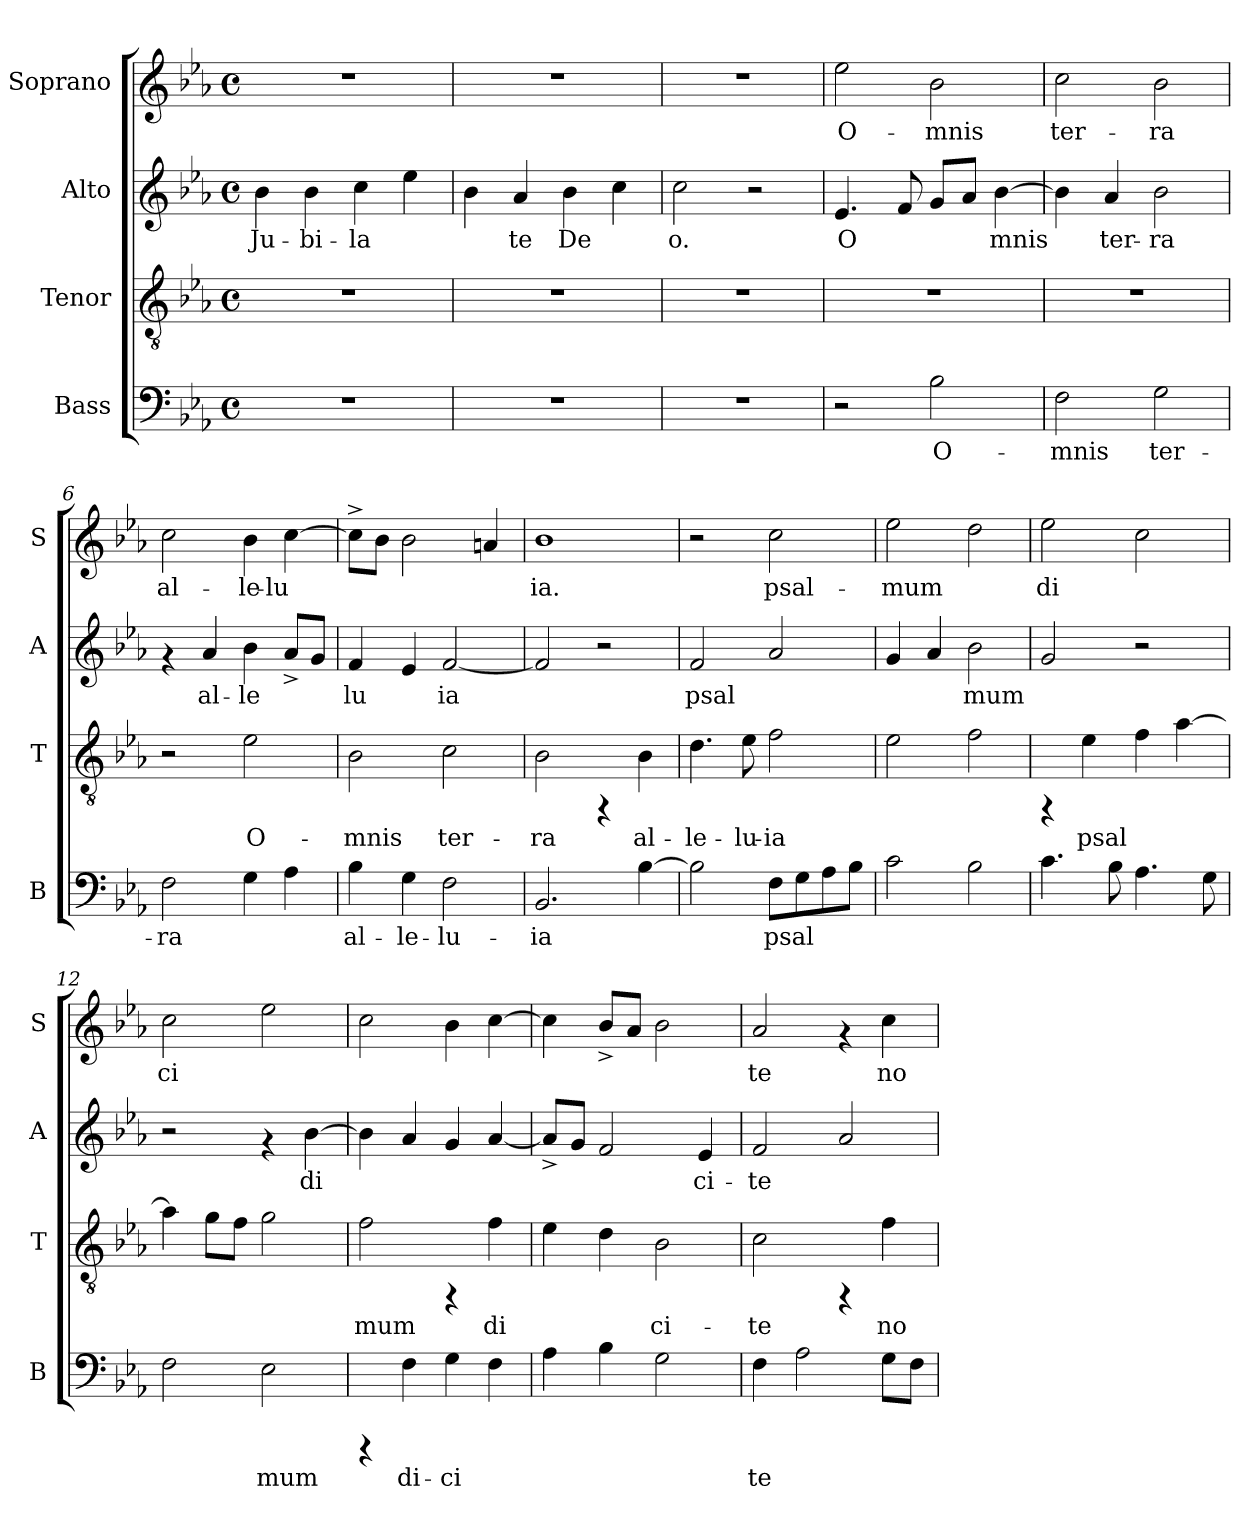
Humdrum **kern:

**kern	**text	**kern	**text	**kern	**text	**kern	**text
*part4	*part4	*part3	*part3	*part2	*part2	*part1	*part1
*staff4	*staff4	*staff3	*staff3	*staff2	*staff2	*staff1	*staff1
*I"Bass	*	*I"Tenor	*	*I"Alto	*	*I"Soprano	*
*I'B	*	*I'T	*	*I'A	*	*I'S	*
!!LO:PB:g=z
*stria5	*	*stria5	*	*stria5	*	*stria5	*
*clefF4	*	*clefGv2	*	*clefG2	*	*clefG2	*
*k[b-e-a-]	*	*k[b-e-a-]	*	*k[b-e-a-]	*	*k[b-e-a-]	*
*E-:	*	*E-:	*	*E-:	*	*E-:	*
*M4/4	*	*M4/4	*	*M4/4	*	*M4/4	*
*met(c)	*	*met(c)	*	*met(c)	*	*met(c)	*
=1	=1	=1	=1	=1	=1	=1	=1
!	!	!	!	!	!LO:LY:b:cj	!	!
1r	.	1r	.	4b-\	Ju-	1r	.
!	!	!	!	!	!LO:LY:b:cj	!	!
.	.	.	.	4b-\	-bi-	.	.
!	!	!	!	!	!LO:LY:b:cj	!	!
.	.	.	.	4cc\	-la-	.	.
!	!	!	!	!	!LO:LY:b:cj	!	!
.	.	.	.	4ee-\	--	.	.
=2	=2	=2	=2	=2	=2	=2	=2
!	!	!	!	!	!LO:LY:b:cj	!	!
1r	.	1r	.	4b-\	--	1r	.
!	!	!	!	!	!LO:LY:b:cj	!	!
.	.	.	.	4a-/	-te	.	.
!	!	!	!	!	!LO:LY:b:cj	!	!
.	.	.	.	4b-\	De-	.	.
!	!	!	!	!	!LO:LY:b:cj	!	!
.	.	.	.	4cc\	--	.	.
=3	=3	=3	=3	=3	=3	=3	=3
!	!	!	!	!	!LO:LY:b:cj	!	!
1r	.	1r	.	2cc\	-o.	1r	.
.	.	.	.	2r	.	.	.
=4	=4	=4	=4	=4	=4	=4	=4
!	!	!	!	!	!LO:LY:b:cj	!	!LO:LY:b:cj
2r	.	1r	.	4.e-/	O-	2ee-\	O-
!	!	!	!	!	!LO:LY:b:cj	!	!
.	.	.	.	8f/	--	.	.
!	!LO:LY:b:cj	!	!	!	!LO:LY:b:cj	!	!LO:LY:b:cj
2B-\	O-	.	.	8g/L	--	2b-\	-mnis
!	!	!	!	!	!LO:LY:b:cj	!	!
.	.	.	.	8a-/J	--	.	.
!	!	!	!	!	!LO:LY:b:cj	!	!
.	.	.	.	[>4b-\	-mnis	.	.
=5	=5	=5	=5	=5	=5	=5	=5
!	!LO:LY:b:cj	!	!	!	!LO:LY:b:cj	!	!LO:LY:b:cj
2F\	-mnis	1r	.	4b-\]	.	2cc\	ter-
!	!	!	!	!	!LO:LY:b:cj	!	!
.	.	.	.	4a-/	ter-	.	.
!	!LO:LY:b:cj	!	!	!	!LO:LY:b:cj	!	!LO:LY:b:cj
2G\	ter-	.	.	2b-\	-ra	2b-\	-ra
!!LO:LB:g=z
=6	=6	=6	=6	=6	=6	=6	=6
!	!LO:LY:b:cj	!	!	!	!	!	!LO:LY:b:cj
2F\	-ra	2r	.	4rf	.	2cc\	al-
!	!	!	!	!	!LO:LY:b:cj	!	!
.	.	.	.	4a-/	al-	.	.
!	!LO:LY:b:cj	!	!LO:LY:b:cj	!	!LO:LY:b:cj	!	!LO:LY:b:cj
4G\	.	2e-\	O-	4b-\	-le-	4b-\	-le-
!	!LO:LY:b:cj	!	!	!	!LO:LY:b:cj	!	!LO:LY:b:cj
4A-\	.	.	.	8a-^>/L	--	[>4cc\	-lu-
!	!	!	!	!	!LO:LY:b:cj	!	!
.	.	.	.	8g/J	--	.	.
=7	=7	=7	=7	=7	=7	=7	=7
!	!LO:LY:b:cj	!	!LO:LY:b:cj	!	!LO:LY:b:cj	!	!LO:LY:b:cj
4B-\	al-	2B-\	-mnis	4f/	-lu-	8cc^<\L]	--
!	!	!	!	!	!	!	!LO:LY:b:cj
.	.	.	.	.	.	8b-\J	--
!	!LO:LY:b:cj	!	!	!	!LO:LY:b:cj	!	!LO:LY:b:cj
4G\	-le-	.	.	4e-/	--	2b-\	--
!	!LO:LY:b:cj	!	!LO:LY:b:cj	!	!LO:LY:b:cj	!	!
2F\	-lu-	2c\	ter-	[<2f/	-ia	.	.
!	!	!	!	!	!	!	!LO:LY:b:cj
.	.	.	.	.	.	4an/	--
=8	=8	=8	=8	=8	=8	=8	=8
!	!LO:LY:b:cj	!	!LO:LY:b:cj	!	!LO:LY:b:cj	!	!LO:LY:b:cj
2.BB-/	-ia	2B-\	-ra	2f/]	.	1b-	-ia.
.	.	4rFF	.	2r	.	.	.
!	!LO:LY:b:cj	!	!LO:LY:b:cj	!	!	!	!
[>4B-\	.	4B-\	al-	.	.	.	.
=9	=9	=9	=9	=9	=9	=9	=9
!	!LO:LY:b:cj	!	!LO:LY:b:cj	!	!LO:LY:b:cj	!	!
2B-\]	.	4.d\	-le-	2f/	psal-	2r	.
!	!	!	!LO:LY:b:cj	!	!	!	!
.	.	8e-\	-lu-	.	.	.	.
!	!LO:LY:b:cj	!	!LO:LY:b:cj	!	!LO:LY:b:cj	!	!LO:LY:b:cj
8F\L	psal-	2f\	-ia	2a-/	--	2cc\	psal-
!	!LO:LY:b:cj	!	!	!	!	!	!
8G\	--	.	.	.	.	.	.
!	!LO:LY:b:cj	!	!	!	!	!	!
8A-\	--	.	.	.	.	.	.
!	!LO:LY:b:cj	!	!	!	!	!	!
8B-\J	--	.	.	.	.	.	.
=10	=10	=10	=10	=10	=10	=10	=10
!	!LO:LY:b:cj	!	!LO:LY:b:cj	!	!LO:LY:b:cj	!	!LO:LY:b:cj
2c\	--	2e-\	.	4g/	--	2ee-\	-mum
!	!	!	!	!	!LO:LY:b:cj	!	!
.	.	.	.	4a-/	--	.	.
!	!LO:LY:b:cj	!	!LO:LY:b:cj	!	!LO:LY:b:cj	!	!LO:LY:b:cj
2B-\	--	2f\	.	2b-\	-mum	2dd\	.
!!LO:PB:g=z
=11	=11	=11	=11	=11	=11	=11	=11
!	!LO:LY:b:cj	!	!	!	!LO:LY:b:cj	!	!LO:LY:b:cj
4.c\	--	4rFF	.	2g/	.	2ee-\	di-
!	!	!	!LO:LY:b:cj	!	!	!	!
.	.	4e-\	psal-	.	.	.	.
!	!LO:LY:b:cj	!	!	!	!	!	!
8B-\	--	.	.	.	.	.	.
!	!LO:LY:b:cj	!	!LO:LY:b:cj	!	!	!	!LO:LY:b:cj
4.A-\	--	4f\	--	2r	.	2cc\	--
!	!	!	!LO:LY:b:cj	!	!	!	!
.	.	[>4a-\	--	.	.	.	.
!	!LO:LY:b:cj	!	!	!	!	!	!
8G\	--	.	.	.	.	.	.
=12	=12	=12	=12	=12	=12	=12	=12
!	!LO:LY:b:cj	!	!LO:LY:b:cj	!	!	!	!LO:LY:b:cj
2F\	--	4a-\]	--	2r	.	2cc\	-ci-
!	!	!	!LO:LY:b:cj	!	!	!	!
.	.	8g\L	--	.	.	.	.
!	!	!	!LO:LY:b:cj	!	!	!	!
.	.	8f\J	--	.	.	.	.
!	!LO:LY:b:cj	!	!LO:LY:b:cj	!	!	!	!LO:LY:b:cj
2E-\	-mum	2g\	--	4rf	.	2ee-\	--
!	!	!	!	!	!LO:LY:b:cj	!	!
.	.	.	.	[>4b-\	di-	.	.
=13	=13	=13	=13	=13	=13	=13	=13
!	!	!	!LO:LY:b:cj	!	!LO:LY:b:cj	!	!LO:LY:b:cj
4rCCC	.	2f\	-mum	4b-\]	--	2cc\	--
!	!LO:LY:b:cj	!	!	!	!LO:LY:b:cj	!	!
4F\	di-	.	.	4a-/	--	.	.
!	!LO:LY:b:cj	!	!	!	!LO:LY:b:cj	!	!LO:LY:b:cj
4G\	-ci-	4rFF	.	4g/	--	4b-\	--
!	!LO:LY:b:cj	!	!LO:LY:b:cj	!	!LO:LY:b:cj	!	!LO:LY:b:cj
4F\	--	4f\	di-	[<4a-/	--	[>4cc\	--
=14	=14	=14	=14	=14	=14	=14	=14
!	!LO:LY:b:cj	!	!LO:LY:b:cj	!	!LO:LY:b:cj	!	!LO:LY:b:cj
4A-\	--	4e-\	--	8a-^>/L]	--	4cc\]	--
!	!	!	!	!	!LO:LY:b:cj	!	!
.	.	.	.	8g/J	--	.	.
!	!LO:LY:b:cj	!	!LO:LY:b:cj	!	!LO:LY:b:cj	!	!LO:LY:b:cj
4B-\	--	4d\	--	2f/	--	8b-^>/L	--
!	!	!	!	!	!	!	!LO:LY:b:cj
.	.	.	.	.	.	8a-/J	--
!	!LO:LY:b:cj	!	!LO:LY:b:cj	!	!	!	!LO:LY:b:cj
2G\	--	2B-\	-ci-	.	.	2b-\	--
!	!	!	!	!	!LO:LY:b:cj	!	!
.	.	.	.	4e-/	-ci-	.	.
=15	=15	=15	=15	=15	=15	=15	=15
!	!LO:LY:b:cj	!	!LO:LY:b:cj	!	!LO:LY:b:cj	!	!LO:LY:b:cj
4F\	-te	2c\	-te	2f/	-te	2a-/	-te
!	!LO:LY:b:cj	!	!	!	!	!	!
2A-\	.	.	.	.	.	.	.
!	!	!	!	!	!LO:LY:b:cj	!	!
.	.	4rFF	.	2a-/	.	4rf	.
!	!LO:LY:b:cj	!	!LO:LY:b:cj	!	!	!	!LO:LY:b:cj
8G\L	.	4f\	no-	.	.	4cc\	no-
!	!LO:LY:b:cj	!	!	!	!	!	!
8F\J	.	.	.	.	.	.	.
=	=	=	=	=	=	=	=
*-	*-	*-	*-	*-	*-	*-	*-
